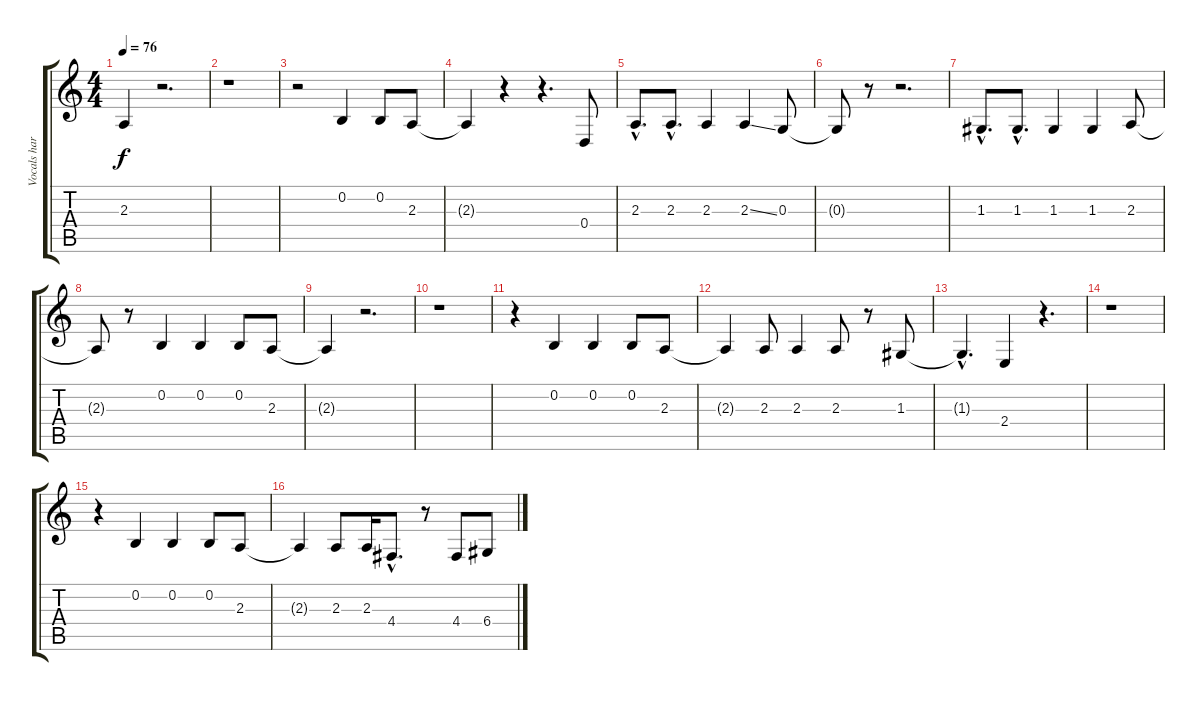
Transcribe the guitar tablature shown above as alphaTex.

\track ("Vocals harmony" "Vocals har") {instrument lead1square}
\staff {score tabs}
\tuning (E4 B3 G3 D3 A2 E2) {hide}
\ts (4 4)
\tempo 76
\clef g2
\ks c
2.3{t}.4{dy f} r.2{d} |
r.1 |
r.2 0.2.4 0.2.8 2.3.8 |
2.3{t}.4 r.4 r.4{d} 0.4.8 |
2.3{hac}.8{d} 2.3{hac}.8{d} 2.3.4 2.3{ss}.4 0.3.8 |
0.3{t}.8 r.8 r.2{d} |
1.3{hac}.8{d} 1.3{hac}.8{d} 1.3.4 1.3.4 2.3.8 |
2.3{t}.8 r.8 0.2.4 0.2.4 0.2.8 2.3.8 |
2.3{t}.4 r.2{d} |
r.1 |
r.4 0.2.4 0.2.4 0.2.8 2.3.8 |
2.3{t}.4 2.3.8 2.3.4 2.3.8 r.8 1.3.8 |
1.3{hac t}.4{d} 2.4.4 r.4{d} |
r.1 |
r.4 0.2.4 0.2.4 0.2.8 2.3.8 |
2.3{t}.4 2.3.8 2.3.16 4.4{hac}.8{d} r.8 4.4.8 6.4.8
